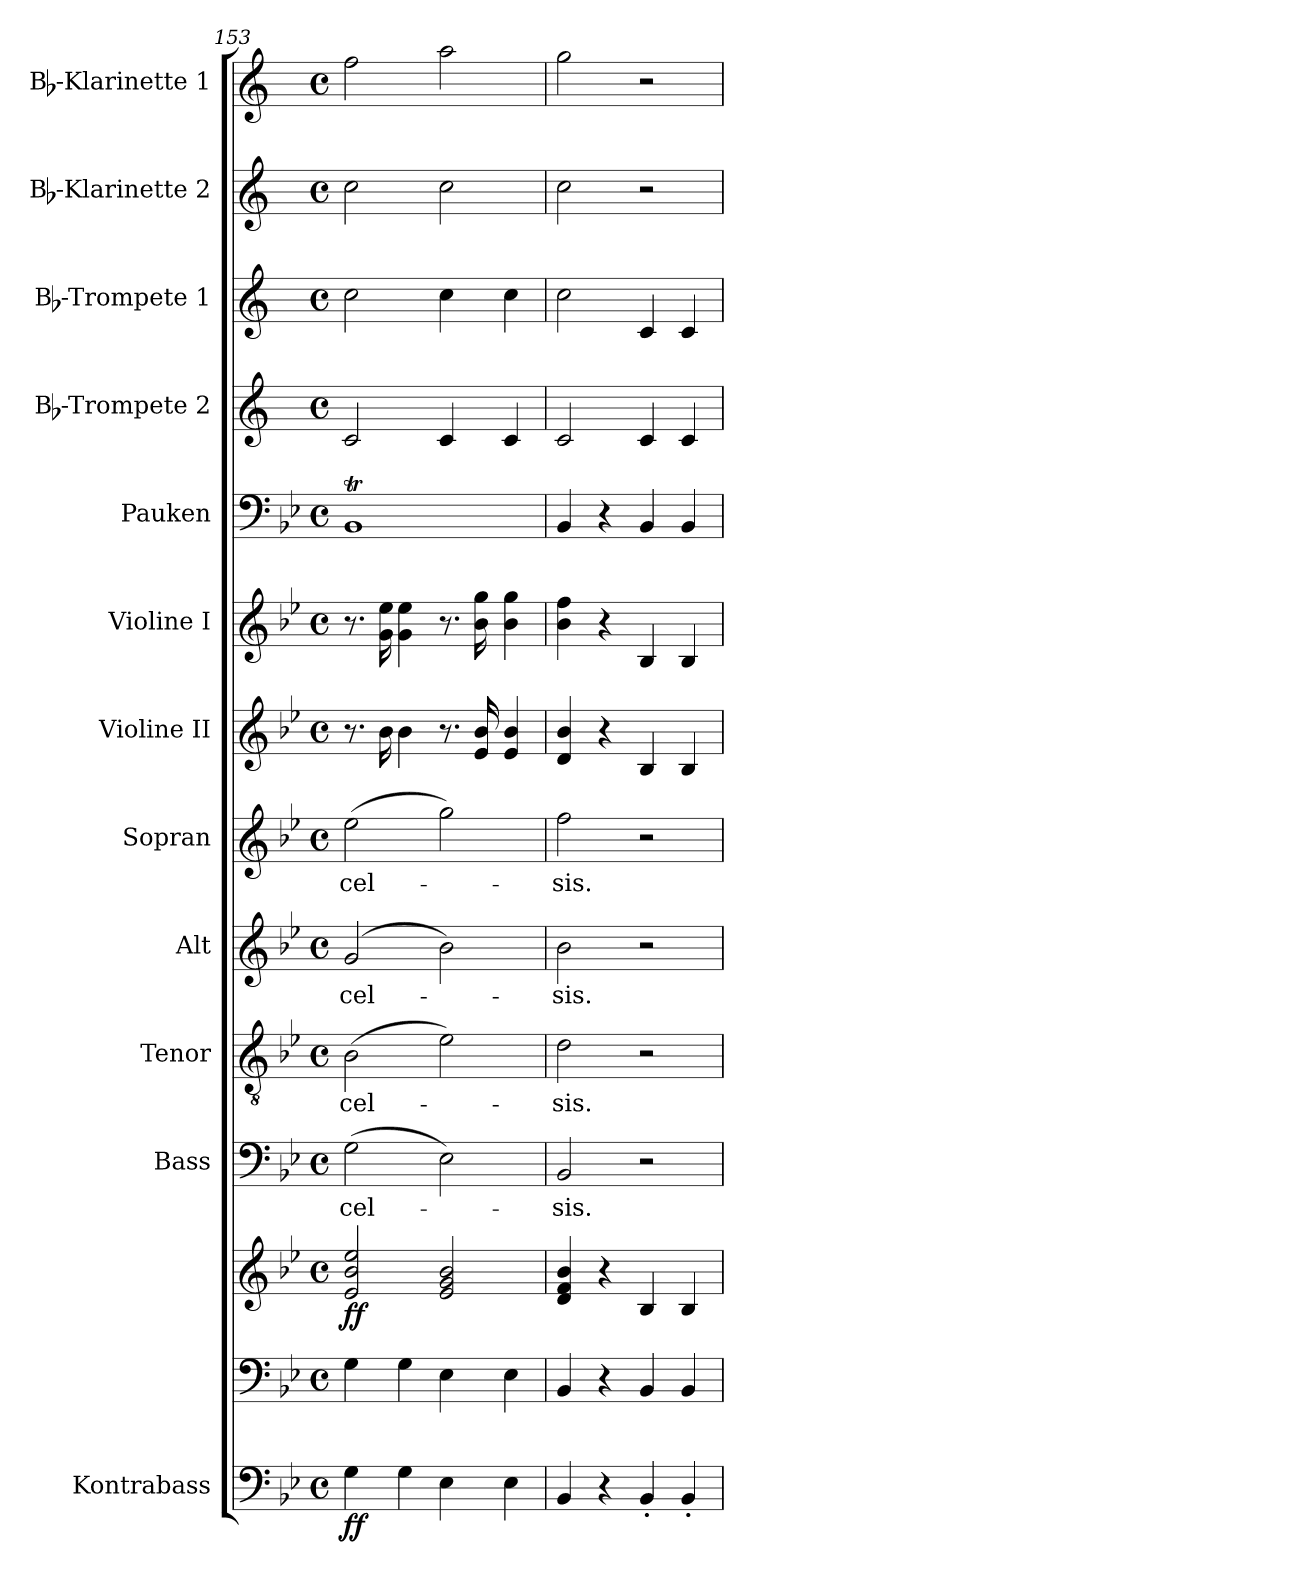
**kern	**dynam	**kern	**kern	**dynam	**kern	**text	**kern	**text	**kern	**text	**kern	**text	**kern	**kern	**kern	**kern	**kern	**kern	**kern
*part13	*part13	*part12	*part12	*part12	*part11	*part11	*part10	*part10	*part9	*part9	*part8	*part8	*part7	*part6	*part5	*part4	*part3	*part2	*part1
*staff14	*staff14	*staff13	*staff12	*staff12/13	*staff11	*staff11	*staff10	*staff10	*staff9	*staff9	*staff8	*staff8	*staff7	*staff6	*staff5	*staff4	*staff3	*staff2	*staff1
*I"Kontrabass	*	*	*	*	*I"Bass	*	*I"Tenor	*	*I"Alt	*	*I"Sopran	*	*I"Violine II	*I"Violine I	*I"Pauken	*I"Bb-Trompete 2	*I"Bb-Trompete 1	*I"Bb-Klarinette 2	*I"Bb-Klarinette 1
*I'Kb.	*	*	*	*	*I'B.	*	*I'T.	*	*I'A.	*	*I'S.	*	*I'Vl. II	*I'Vl. I	*I'Pk.	*I'Bb Trp. 2	*I'Bb Trp. 1	*I'Bb Kl. 2	*I'Bb Kl. 1
*clefF4	*	*clefF4	*clefG2	*	*clefF4	*	*clefGv2	*	*clefG2	*	*clefG2	*	*clefG2	*clefG2	*clefF4	*clefG2	*clefG2	*clefG2	*clefG2
*ITrd7c12	*	*	*	*	*	*	*	*	*	*	*	*	*	*	*	*ITrd1c2	*ITrd1c2	*ITrd1c2	*ITrd1c2
*k[b-e-]	*	*k[b-e-]	*k[b-e-]	*	*k[b-e-]	*	*k[b-e-]	*	*k[b-e-]	*	*k[b-e-]	*	*k[b-e-]	*k[b-e-]	*k[b-e-]	*k[b-e-]	*k[b-e-]	*k[b-e-]	*k[b-e-]
*B-:	*	*B-:	*B-:	*	*B-:	*	*B-:	*	*B-:	*	*B-:	*	*B-:	*B-:	*B-:	*B-:	*B-:	*B-:	*B-:
*M4/4	*	*M4/4	*M4/4	*	*M4/4	*	*M4/4	*	*M4/4	*	*M4/4	*	*M4/4	*M4/4	*M4/4	*M4/4	*M4/4	*M4/4	*M4/4
*met(c)	*	*met(c)	*met(c)	*	*met(c)	*	*met(c)	*	*met(c)	*	*met(c)	*	*met(c)	*met(c)	*met(c)	*met(c)	*met(c)	*met(c)	*met(c)
=153	=153	=153	=153	=153	=153	=153	=153	=153	=153	=153	=153	=153	=153	=153	=153	=153	=153	=153	=153
!	!LO:DY:b	!	!	!LO:DY:b	!	!LO:LY:b	!	!LO:LY:b	!	!LO:LY:b	!	!LO:LY:b	!	!	!	!	!	!	!
4GG\	ff	4G\	2e-/ 2b-/ 2ee-/	ff	(>2G\	-cel-	(>2B-\	-cel-	(2g/	-cel-	(>2ee-\	-cel-	8.r	8.r	1BB-T	2B-/	2b-\	2b-\	2ee-\
.	.	.	.	.	.	.	.	.	.	.	.	.	16b-\	16g\ 16ee-\	.	.	.	.	.
4GG\	.	4G\	.	.	.	.	.	.	.	.	.	.	4b-\	4g\ 4ee-\	.	.	.	.	.
4EE-\	.	4E-\	2e-/ 2g/ 2b-/	.	2E-\)	.	2e-\)	.	2b-\)	.	2gg\)	.	8.r	8.r	.	4B-/	4b-\	2b-\	2gg\
.	.	.	.	.	.	.	.	.	.	.	.	.	16e-/ 16b-/	16b-\ 16gg\	.	.	.	.	.
4EE-\	.	4E-\	.	.	.	.	.	.	.	.	.	.	4e-/ 4b-/	4b-\ 4gg\	.	4B-/	4b-\	.	.
=154	=154	=154	=154	=154	=154	=154	=154	=154	=154	=154	=154	=154	=154	=154	=154	=154	=154	=154	=154
!	!	!	!	!	!	!LO:LY:b	!	!LO:LY:b	!	!LO:LY:b	!	!LO:LY:b	!	!	!	!	!	!	!
4BBB-/	.	4BB-/	4d/ 4f/ 4b-/	.	2BB-/	-sis.	2d\	-sis.	2b-\	-sis.	2ff\	-sis.	4d/ 4b-/	4b-\ 4ff\	4BB-/	2B-/	2b-\	2b-\	2ff\
4r	.	4r	4r	.	.	.	.	.	.	.	.	.	4r	4r	4r	.	.	.	.
4BBB-'</	.	4BB-/	4B-/	.	2r	.	2r	.	2r	.	2r	.	4B-/	4B-/	4BB-/	4B-/	4B-/	2r	2r
4BBB-'</	.	4BB-/	4B-/	.	.	.	.	.	.	.	.	.	4B-/	4B-/	4BB-/	4B-/	4B-/	.	.
=	=	=	=	=	=	=	=	=	=	=	=	=	=	=	=	=	=	=	=
*-	*-	*-	*-	*-	*-	*-	*-	*-	*-	*-	*-	*-	*-	*-	*-	*-	*-	*-	*-
